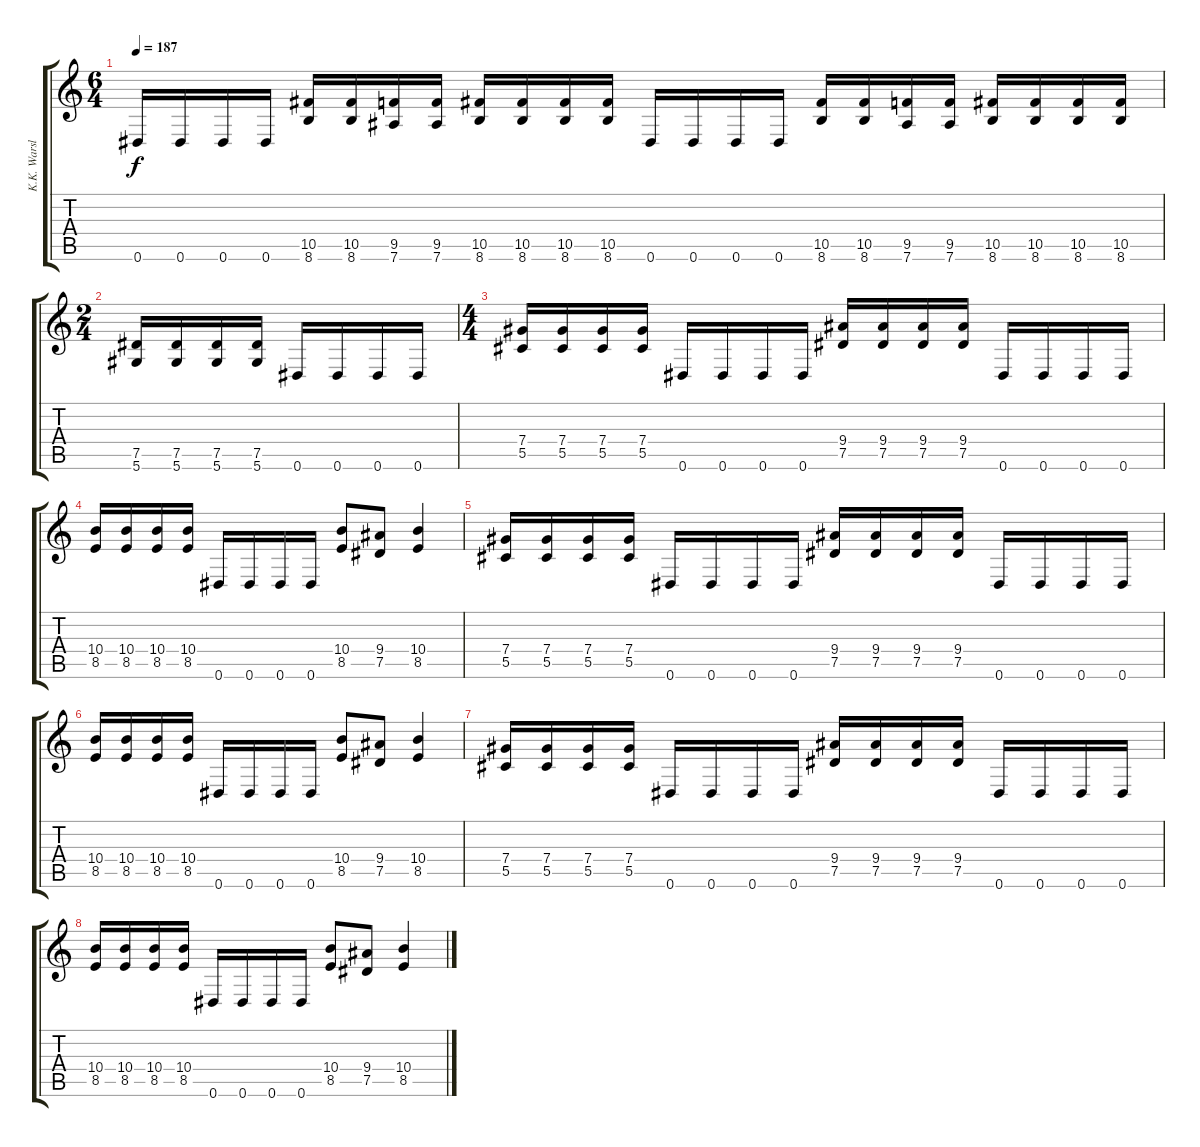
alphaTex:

\track ("K.K. Warslut" "K.K. Warsl") {instrument distortionguitar}
\staff {score tabs}
\tuning (Eb4 Bb3 Gb3 Db3 Ab2 Eb2) {hide}
\ts (6 4)
\tempo 187
\clef g2
\ks c
0.6.16{dy f} 0.6.16 0.6.16 0.6.16 (10.5 8.6).16 (10.5 8.6).16 (9.5 7.6).16 (9.5 7.6).16 (10.5 8.6).16 (10.5 8.6).16 (10.5 8.6).16 (10.5 8.6).16 0.6.16 0.6.16 0.6.16 0.6.16 (10.5 8.6).16 (10.5 8.6).16 (9.5 7.6).16 (9.5 7.6).16 (10.5 8.6).16 (10.5 8.6).16 (10.5 8.6).16 (10.5 8.6).16 |
\ts (2 4)
(7.5 5.6).16 (7.5 5.6).16 (7.5 5.6).16 (7.5 5.6).16 0.6.16 0.6.16 0.6.16 0.6.16 |
\ts (4 4)
(7.4 5.5).16 (7.4 5.5).16 (7.4 5.5).16 (7.4 5.5).16 0.6.16 0.6.16 0.6.16 0.6.16 (9.4 7.5).16 (9.4 7.5).16 (9.4 7.5).16 (9.4 7.5).16 0.6.16 0.6.16 0.6.16 0.6.16 |
(10.4 8.5).16 (10.4 8.5).16 (10.4 8.5).16 (10.4 8.5).16 0.6.16 0.6.16 0.6.16 0.6.16 (10.4 8.5).8 (9.4 7.5).8 (10.4 8.5).4 |
(7.4 5.5).16 (7.4 5.5).16 (7.4 5.5).16 (7.4 5.5).16 0.6.16 0.6.16 0.6.16 0.6.16 (9.4 7.5).16 (9.4 7.5).16 (9.4 7.5).16 (9.4 7.5).16 0.6.16 0.6.16 0.6.16 0.6.16 |
(10.4 8.5).16 (10.4 8.5).16 (10.4 8.5).16 (10.4 8.5).16 0.6.16 0.6.16 0.6.16 0.6.16 (10.4 8.5).8 (9.4 7.5).8 (10.4 8.5).4 |
(7.4 5.5).16 (7.4 5.5).16 (7.4 5.5).16 (7.4 5.5).16 0.6.16 0.6.16 0.6.16 0.6.16 (9.4 7.5).16 (9.4 7.5).16 (9.4 7.5).16 (9.4 7.5).16 0.6.16 0.6.16 0.6.16 0.6.16 |
(10.4 8.5).16 (10.4 8.5).16 (10.4 8.5).16 (10.4 8.5).16 0.6.16 0.6.16 0.6.16 0.6.16 (10.4 8.5).8 (9.4 7.5).8 (10.4 8.5).4
